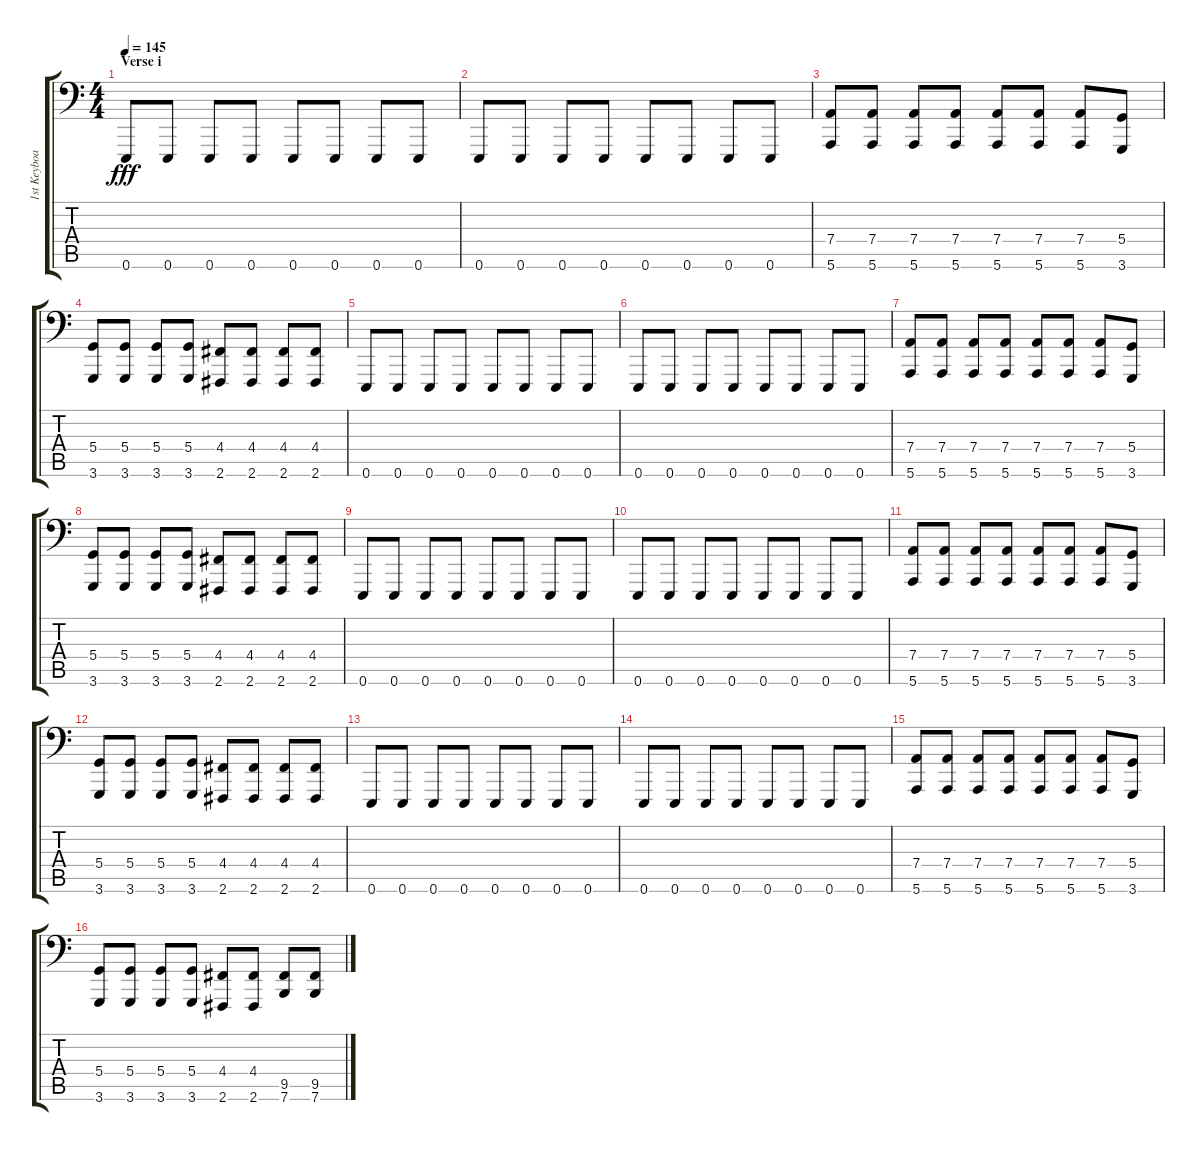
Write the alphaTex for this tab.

\track ("1st Keyboard Synth" "1st Keyboa") {instrument pad2warm}
\staff {score tabs}
\tuning (E3 B2 G2 D2 A1 E1) {hide}
\ts (4 4)
\section ("" "Verse i")
\tempo 145
\clef f4
\ks c
0.6.8{dy fff instrument pad3polysynth} 0.6.8 0.6.8 0.6.8 0.6.8 0.6.8 0.6.8 0.6.8 |
0.6.8 0.6.8 0.6.8 0.6.8 0.6.8 0.6.8 0.6.8 0.6.8 |
(7.4 5.6).8 (7.4 5.6).8 (7.4 5.6).8 (7.4 5.6).8 (7.4 5.6).8 (7.4 5.6).8 (7.4 5.6).8 (5.4 3.6).8 |
(5.4 3.6).8 (5.4 3.6).8 (5.4 3.6).8 (5.4 3.6).8 (4.4 2.6).8 (4.4 2.6).8 (4.4 2.6).8 (4.4 2.6).8 |
0.6.8{instrument pad3polysynth} 0.6.8 0.6.8 0.6.8 0.6.8 0.6.8 0.6.8 0.6.8 |
0.6.8 0.6.8 0.6.8 0.6.8 0.6.8 0.6.8 0.6.8 0.6.8 |
(7.4 5.6).8 (7.4 5.6).8 (7.4 5.6).8 (7.4 5.6).8 (7.4 5.6).8 (7.4 5.6).8 (7.4 5.6).8 (5.4 3.6).8 |
(5.4 3.6).8 (5.4 3.6).8 (5.4 3.6).8 (5.4 3.6).8 (4.4 2.6).8 (4.4 2.6).8 (4.4 2.6).8 (4.4 2.6).8 |
0.6.8{instrument pad3polysynth} 0.6.8 0.6.8 0.6.8 0.6.8 0.6.8 0.6.8 0.6.8 |
0.6.8 0.6.8 0.6.8 0.6.8 0.6.8 0.6.8 0.6.8 0.6.8 |
(7.4 5.6).8 (7.4 5.6).8 (7.4 5.6).8 (7.4 5.6).8 (7.4 5.6).8 (7.4 5.6).8 (7.4 5.6).8 (5.4 3.6).8 |
(5.4 3.6).8 (5.4 3.6).8 (5.4 3.6).8 (5.4 3.6).8 (4.4 2.6).8 (4.4 2.6).8 (4.4 2.6).8 (4.4 2.6).8 |
0.6.8{instrument pad3polysynth} 0.6.8 0.6.8 0.6.8 0.6.8 0.6.8 0.6.8 0.6.8 |
0.6.8 0.6.8 0.6.8 0.6.8 0.6.8 0.6.8 0.6.8 0.6.8 |
(7.4 5.6).8 (7.4 5.6).8 (7.4 5.6).8 (7.4 5.6).8 (7.4 5.6).8 (7.4 5.6).8 (7.4 5.6).8 (5.4 3.6).8 |
(5.4 3.6).8 (5.4 3.6).8 (5.4 3.6).8 (5.4 3.6).8 (4.4 2.6).8 (4.4 2.6).8 (9.5 7.6).8 (9.5 7.6).8
